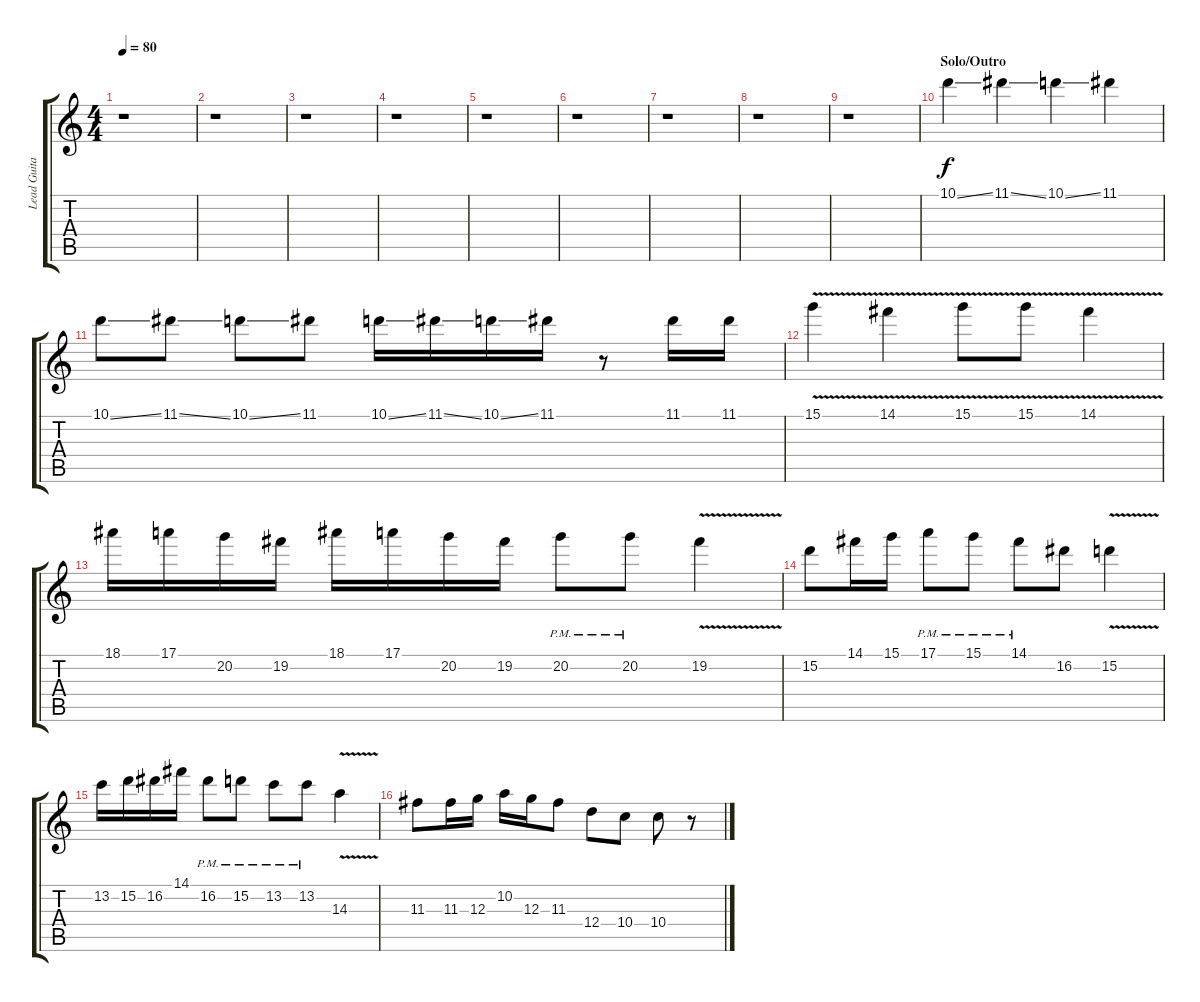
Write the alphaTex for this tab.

\track ("Lead Guitar" "Lead Guita") {instrument overdrivenguitar}
\staff {score tabs}
\tuning (E4 B3 G3 D3 A2 D2) {hide}
\ts (4 4)
\tempo 80
\clef g2
\ks c
r.1{dy f} |
r.1 |
r.1 |
r.1 |
r.1 |
r.1 |
r.1 |
r.1 |
r.1 |
\section ("" "Solo/Outro")
10.1{ss}.4 11.1{ss}.4 10.1{ss}.4 11.1.4 |
10.1{ss}.8 11.1{ss}.8 10.1{ss}.8 11.1.8 10.1{ss}.16 11.1{ss}.16 10.1{ss}.16 11.1.16 r.8 11.1.16 11.1.16 |
15.1{v}.4 14.1{v}.4 15.1{v}.8 15.1{v}.8 14.1{v}.4 |
18.1.16 17.1.16 20.2.16 19.2.16 18.1.16 17.1.16 20.2.16 19.2.16 20.2{pm}.8 20.2{pm}.8 19.2{v}.4 |
15.2.8 14.1.16 15.1.16 17.1{pm}.8 15.1{pm}.8 14.1{pm}.8 16.2.8 15.2{v}.4 |
13.2.16 15.2.16 16.2.16 14.1.16 16.2{pm}.8 15.2{pm}.8 13.2{pm}.8 13.2{pm}.8 14.3{v}.4 |
11.3.8 11.3.16 12.3.16 10.2.16 12.3.16 11.3.8 12.4.8 10.4.8 10.4.8 r.8
